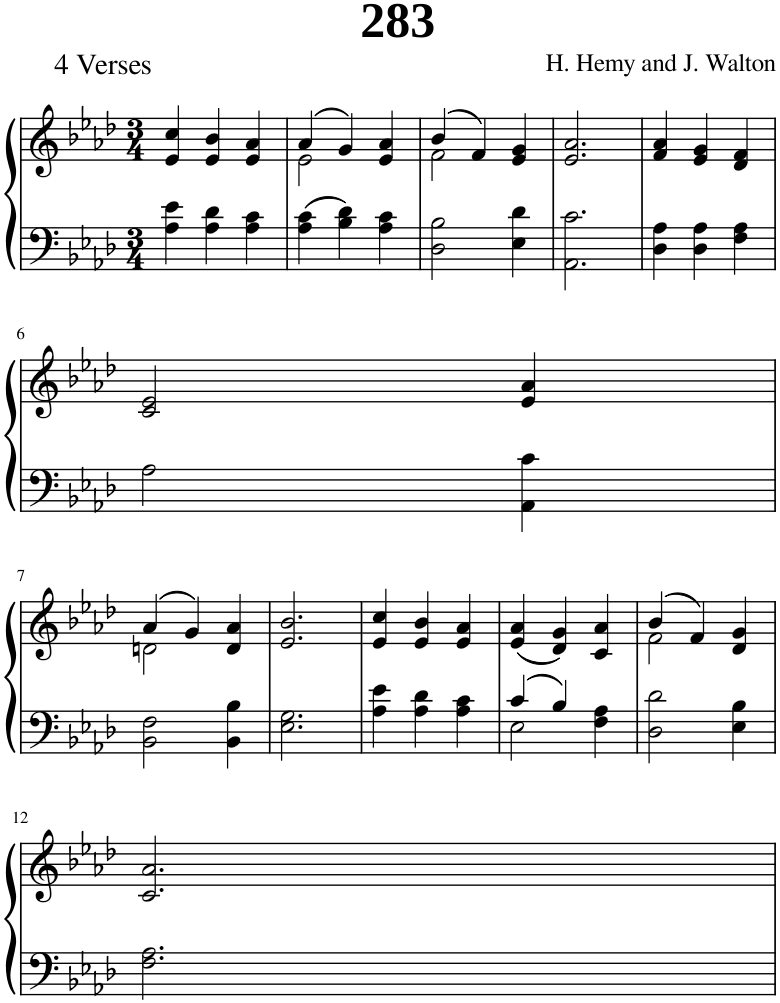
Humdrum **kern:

**kern	**kern
*part1	*part1
*staff2	*staff1
*I"Piano	*
*I'Pno.	*
*clefF4	*clefG2
*k[b-e-a-d-]	*k[b-e-a-d-]
*M3/4	*M3/4
=1	=1
4A-\ 4e-\	4e-/ 4cc/
4A-\ 4d-\	4e-/ 4b-/
4A-\ 4c\	4e-/ 4a-/
=2	=2
*	*^
4A-\ 4c\	(4a-/	2e-\
4B-\ 4d-\	4g/)	.
4A-\ 4c\	4e-/ 4a-/	4ryy
=3	=3	=3
2D-\ 2B-\	(4b-/	2f\
.	4f/)	.
4E-\ 4d-\	4e-/ 4g/	4ryy
*	*v	*v
=4	=4
2.AA-\ 2.c\	2.e-/ 2.a-/
=5	=5
4D-\ 4A-\	4f/ 4a-/
4D-\ 4A-\	4e-/ 4g/
4F\ 4A-\	4d-/ 4f/
!!LO:LB:g=z
=6	=6
2A-\	2c/ 2e-/
4AA-\ 4c\	4e-/ 4a-/
!!LO:LB:g=z
=7	=7
*	*^
2BB-\ 2F\	(4a-/	2dn\
.	4g/)	.
4BB-\ 4B-\	4d/ 4a-/	4ryy
*	*v	*v
=8	=8
2.E-\ 2.G\	2.e-/ 2.b-/
=9	=9
4A-\ 4e-\	4e-/ 4cc/
4A-\ 4d-\	4e-/ 4b-/
4A-\ 4c\	4e-/ 4a-/
=10	=10
*^	*
4c/	2E-\	(4e-/ 4a-/
4B-/	.	4d-/ 4g/)
4ryy	4F\ 4A-\	4c/ 4a-/
*v	*v	*
=11	=11
*	*^
2D-\ 2d-\	(4b-/	2f\
.	4f/)	.
4E-\ 4B-\	4d-/ 4g/	4ryy
*	*v	*v
!!LO:LB:g=z
=12	=12
2.F\ 2.A-\	2.c/ 2.a-/
=	=
*-	*-
